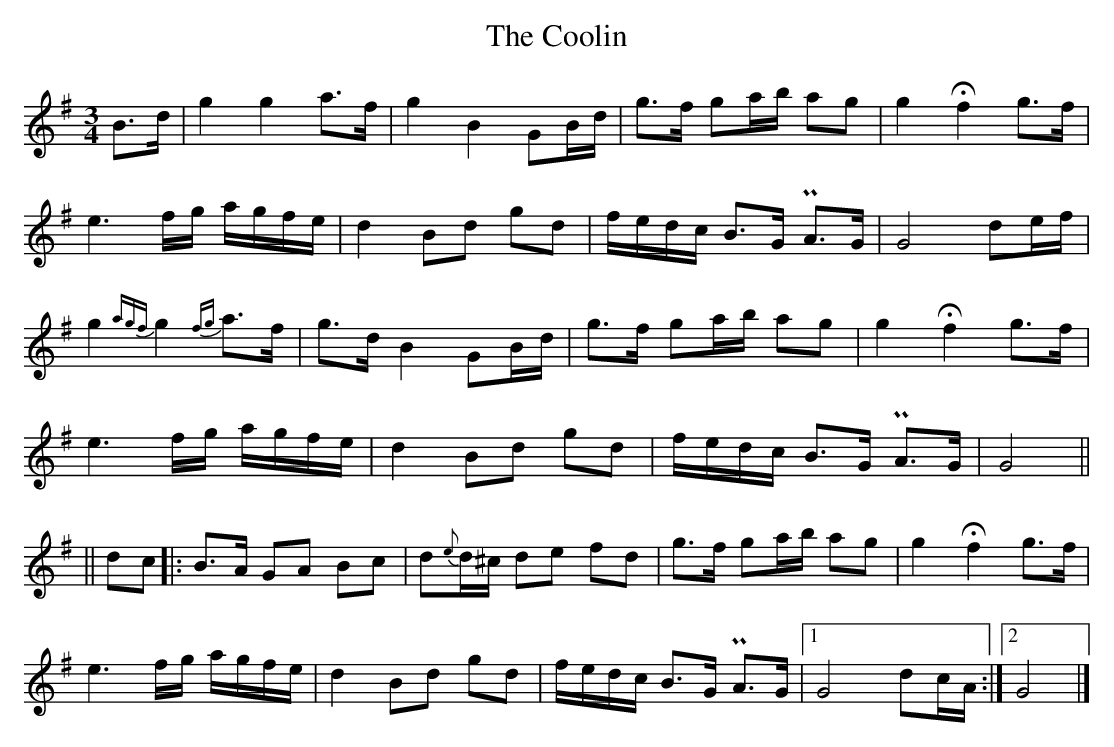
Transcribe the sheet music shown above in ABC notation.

X:1
T: The Coolin
M: 3/4
L: 1/8
K: Gmaj
B>d|g2 g2 a>f|g2 B2 GB/d/|g>f ga/b/ ag|g2 Hf2 g>f|
e3 f/g/ a/g/f/e/|d2 Bd gd|f/e/d/c/ B>G PA>G|G4 de/f/|
g2 {agf}g2 {fg}a>f|g>d B2 GB/d/|g>f ga/b/ ag|g2 Hf2 g>f|
e3 f/g/ a/g/f/e/|d2 Bd gd|f/e/d/c/ B>G PA>G|G4||
||dc|:B>A GA Bc|d{e}d/^c/ de fd|g>f ga/b/ ag|g2 Hf2 g>f|
e3 f/g/ a/g/f/e/|d2 Bd gd|f/e/d/c/ B>G PA>G|1G4 dc/A/:|2G4|]
